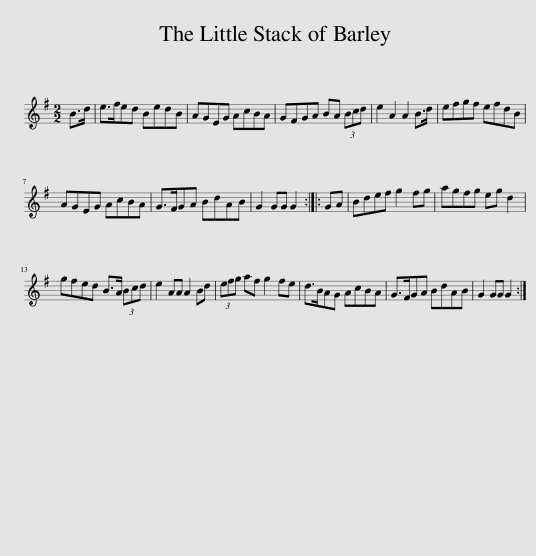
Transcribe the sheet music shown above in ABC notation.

X:1
L:1/8
M:2/2
I:linebreak $
K:G
V:1 treble
V:1
 B>d | e>fed BedB | AGEG AcBA | GFGA BA (3Bcd | e2 A2 A2 B>d | %5
 efgf efdB |$ AGEG AcBA | G>FGA BdAB | G2 GG G2 :: GA | %10
 Bdef g2 fg | agfg eg d2 |$ gfed B>A (3Bcd | e2 AA A2 Bd | (3efg af g2 fe | %15
 d>BAG AcBA | G>FGA BdAB | G2 GG G2 :| %18
